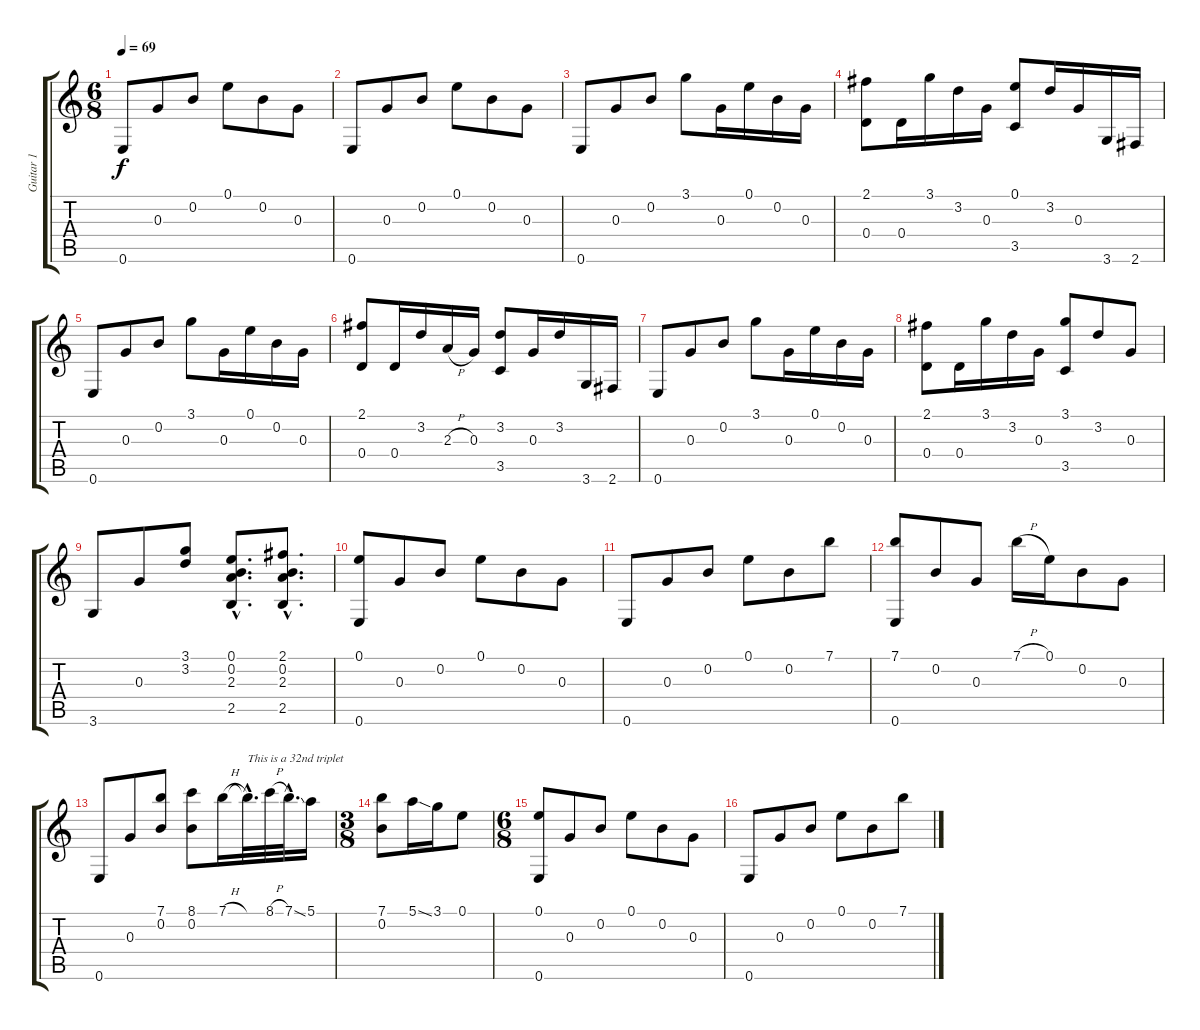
\track ("Guitar 1" "Guitar 1") {instrument acousticguitarsteel}
\staff {score tabs}
\tuning (E4 B3 G3 D3 A2 E2) {hide}
\ts (6 8)
\tempo 69
\clef g2
\ks c
0.6.8{dy f} 0.3.8 0.2.8 0.1.8 0.2.8 0.3.8 |
0.6.8 0.3.8 0.2.8 0.1.8 0.2.8 0.3.8 |
0.6.8 0.3.8 0.2.8 3.1.8 0.3.16 0.1.16 0.2.16 0.3.16 |
(2.1 0.4).8 0.4.16 3.1.16 3.2.16 0.3.16 (0.1 3.5).8 3.2.16 0.3.16 3.6.16 2.6.16 |
0.6.8 0.3.8 0.2.8 3.1.8 0.3.16 0.1.16 0.2.16 0.3.16 |
(2.1 0.4).8 0.4.16 3.2.16 2.3{h}.16 0.3.16 (3.2 3.5).8 0.3.16 3.2.16 3.6.16 2.6.16 |
0.6.8 0.3.8 0.2.8 3.1.8 0.3.16 0.1.16 0.2.16 0.3.16 |
(2.1 0.4).8 0.4.16 3.1.16 3.2.16 0.3.16 (3.1 3.5).8 3.2.8 0.3.8 |
3.6.8 0.3.8 (3.1 3.2).8 (0.1{hac} 0.2{hac} 2.3{hac} 2.5{hac}).8{d} (2.1{hac} 0.2{hac} 2.3{hac} 2.5{hac}).8{d} |
(0.1 0.6).8 0.3.8 0.2.8 0.1.8 0.2.8 0.3.8 |
0.6.8 0.3.8 0.2.8 0.1.8 0.2.8 7.1.8 |
(7.1 0.6).8 0.2.8 0.3.8 7.1{h}.16 0.1.16 0.2.8 0.3.8 |
0.6.8 0.3.8 (7.1 0.2).8 (8.1 0.2).8 7.1{h}.16 7.1{hac t}.32{d txt "This is a 32nd triplet"} 8.1{h}.32 7.1{ss hac}.32{d} 5.1.16 |
\ts (3 8)
(7.1 0.2).8 5.1{ss}.16 3.1.16 0.1.8 |
\ts (6 8)
(0.1 0.6).8 0.3.8 0.2.8 0.1.8 0.2.8 0.3.8 |
0.6.8 0.3.8 0.2.8 0.1.8 0.2.8 7.1.8
